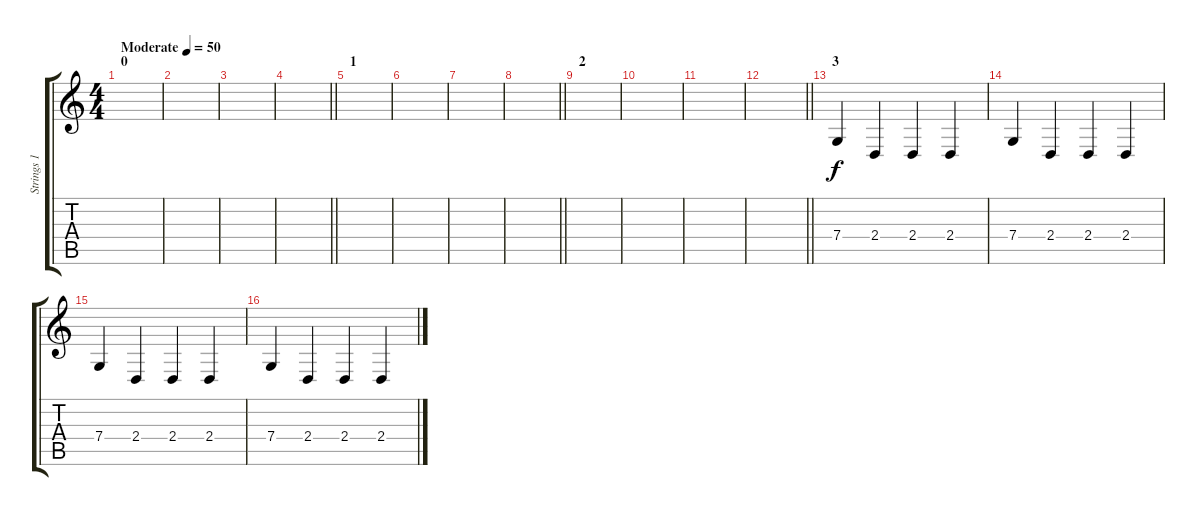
\track ("Strings 1 " "Strings 1 ") {instrument stringensemble1}
\staff {score tabs}
\tuning (E4 B3 G3 C3 A2 E2) {hide}
\ts (4 4)
\section ("" "0")
\tempo (50 "Moderate")
\clef g2
\ks c
|
|
|
\barLineRight lightlight
|
\section ("" "1")
|
|
|
\barLineRight lightlight
|
\section ("" "2")
|
|
|
\barLineRight lightlight
|
\section ("" "3")
7.4.4 2.4.4 2.4.4 2.4.4 |
7.4.4 2.4.4 2.4.4 2.4.4 |
7.4.4 2.4.4 2.4.4 2.4.4 |
7.4.4 2.4.4 2.4.4 2.4.4
